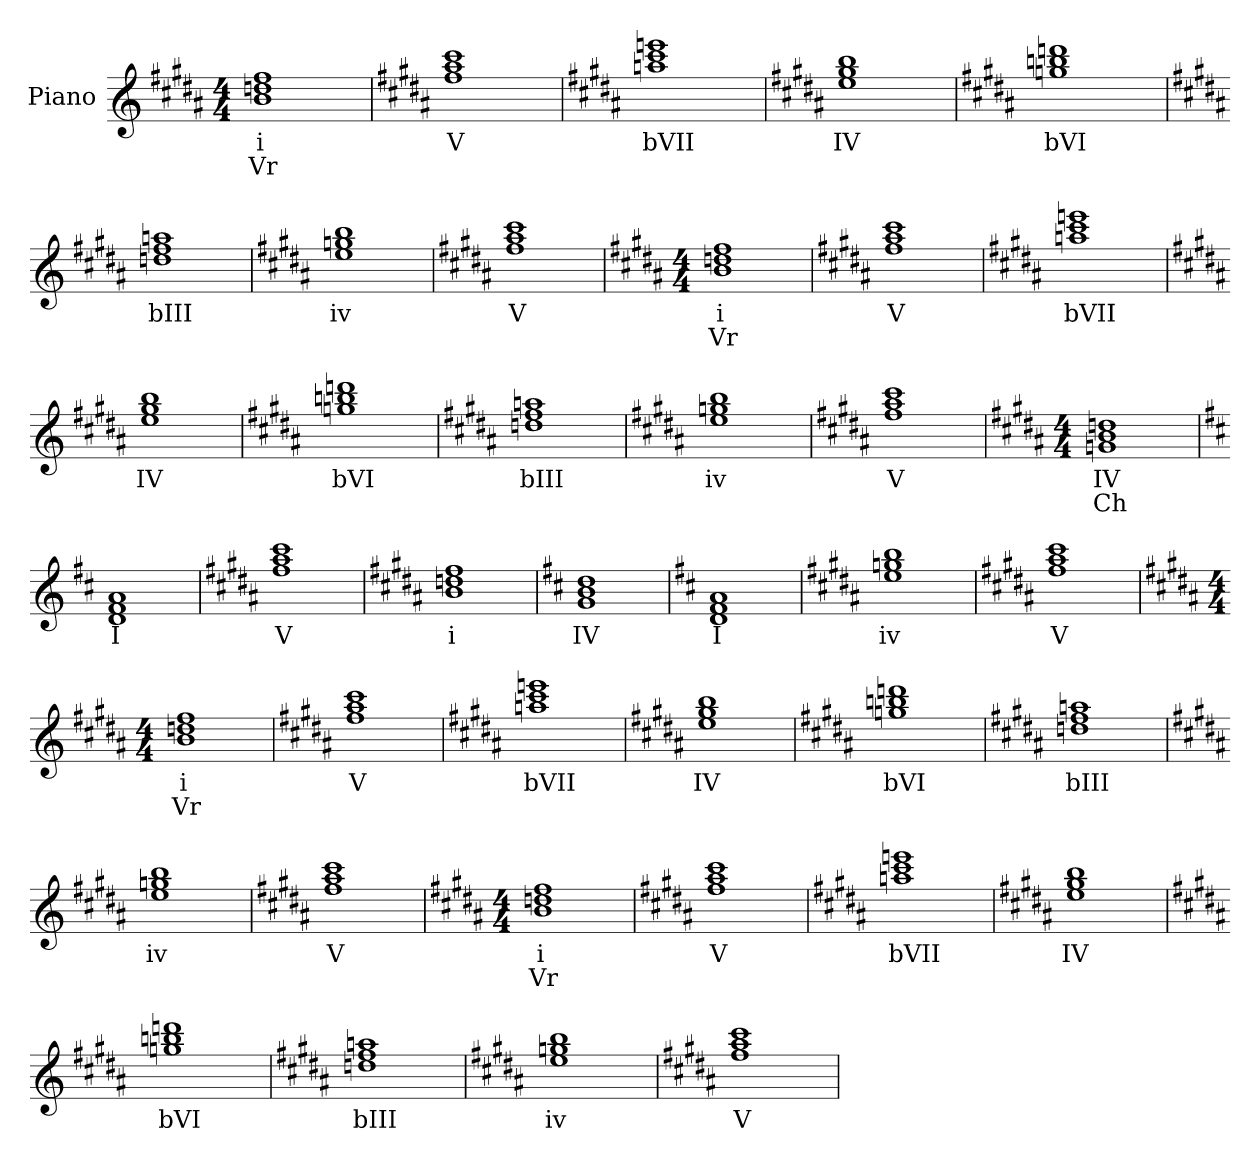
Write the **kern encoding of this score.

**kern	**text	**text
*part1	*part1	*part1
*staff1	*staff1	*staff1
*I"Piano	*	*
*I'Pno	*	*
*k[f#c#g#d#a#]	*	*
*B:	*	*
*M4/4	*	*
=	=	=
1b 1ddn 1ff#	i	Vr
=	=	=
*k[f#c#g#d#a#]	*	*
*B:	*	*
1ff# 1aa# 1ccc#	V	.
=	=	=
*k[f#c#g#d#a#]	*	*
*B:	*	*
1aan 1ccc# 1eeen	bVII	.
=	=	=
*k[f#c#g#d#a#]	*	*
*B:	*	*
1ee 1gg# 1bb	IV	.
=	=	=
*k[f#c#g#d#a#]	*	*
*B:	*	*
1ggn 1bbn 1dddn	bVI	.
=	=	=
*k[f#c#g#d#a#]	*	*
*B:	*	*
1ddn 1ff# 1aan	bIII	.
=	=	=
*k[f#c#g#d#a#]	*	*
*B:	*	*
1ee 1ggn 1bb	iv	.
=	=	=
*k[f#c#g#d#a#]	*	*
*B:	*	*
1ff# 1aa# 1ccc#	V	.
=	=	=
*k[f#c#g#d#a#]	*	*
*B:	*	*
*M4/4	*	*
1b 1ddn 1ff#	i	Vr
=	=	=
*k[f#c#g#d#a#]	*	*
*B:	*	*
1ff# 1aa# 1ccc#	V	.
=	=	=
*k[f#c#g#d#a#]	*	*
*B:	*	*
1aan 1ccc# 1eeen	bVII	.
=	=	=
*k[f#c#g#d#a#]	*	*
*B:	*	*
1ee 1gg# 1bb	IV	.
=	=	=
*k[f#c#g#d#a#]	*	*
*B:	*	*
1ggn 1bbn 1dddn	bVI	.
=	=	=
*k[f#c#g#d#a#]	*	*
*B:	*	*
1ddn 1ff# 1aan	bIII	.
=	=	=
*k[f#c#g#d#a#]	*	*
*B:	*	*
1ee 1ggn 1bb	iv	.
=	=	=
*k[f#c#g#d#a#]	*	*
*B:	*	*
1ff# 1aa# 1ccc#	V	.
=	=	=
*k[f#c#g#d#a#]	*	*
*B:	*	*
*M4/4	*	*
1gn 1b 1ddn	IV	Ch
=	=	=
*k[f#c#]	*	*
*D:	*	*
1d 1f# 1a	I	.
=	=	=
*k[f#c#g#d#a#]	*	*
*B:	*	*
1ff# 1aa# 1ccc#	V	.
=	=	=
*k[f#c#g#d#a#]	*	*
*B:	*	*
1b 1ddn 1ff#	i	.
=	=	=
*k[f#c#]	*	*
*D:	*	*
1g 1b 1dd	IV	.
=	=	=
*k[f#c#]	*	*
*D:	*	*
1d 1f# 1a	I	.
=	=	=
*k[f#c#g#d#a#]	*	*
*B:	*	*
1ee 1ggn 1bb	iv	.
=	=	=
*k[f#c#g#d#a#]	*	*
*B:	*	*
1ff# 1aa# 1ccc#	V	.
=	=	=
*k[f#c#g#d#a#]	*	*
*B:	*	*
*M4/4	*	*
1b 1ddn 1ff#	i	Vr
=	=	=
*k[f#c#g#d#a#]	*	*
*B:	*	*
1ff# 1aa# 1ccc#	V	.
=	=	=
*k[f#c#g#d#a#]	*	*
*B:	*	*
1aan 1ccc# 1eeen	bVII	.
=	=	=
*k[f#c#g#d#a#]	*	*
*B:	*	*
1ee 1gg# 1bb	IV	.
=	=	=
*k[f#c#g#d#a#]	*	*
*B:	*	*
1ggn 1bbn 1dddn	bVI	.
=	=	=
*k[f#c#g#d#a#]	*	*
*B:	*	*
1ddn 1ff# 1aan	bIII	.
=	=	=
*k[f#c#g#d#a#]	*	*
*B:	*	*
1ee 1ggn 1bb	iv	.
=	=	=
*k[f#c#g#d#a#]	*	*
*B:	*	*
1ff# 1aa# 1ccc#	V	.
=	=	=
*k[f#c#g#d#a#]	*	*
*B:	*	*
*M4/4	*	*
1b 1ddn 1ff#	i	Vr
=	=	=
*k[f#c#g#d#a#]	*	*
*B:	*	*
1ff# 1aa# 1ccc#	V	.
=	=	=
*k[f#c#g#d#a#]	*	*
*B:	*	*
1aan 1ccc# 1eeen	bVII	.
=	=	=
*k[f#c#g#d#a#]	*	*
*B:	*	*
1ee 1gg# 1bb	IV	.
=	=	=
*k[f#c#g#d#a#]	*	*
*B:	*	*
1ggn 1bbn 1dddn	bVI	.
=	=	=
*k[f#c#g#d#a#]	*	*
*B:	*	*
1ddn 1ff# 1aan	bIII	.
=	=	=
*k[f#c#g#d#a#]	*	*
*B:	*	*
1ee 1ggn 1bb	iv	.
=	=	=
*k[f#c#g#d#a#]	*	*
*B:	*	*
1ff# 1aa# 1ccc#	V	.
=	=	=
*-	*-	*-
